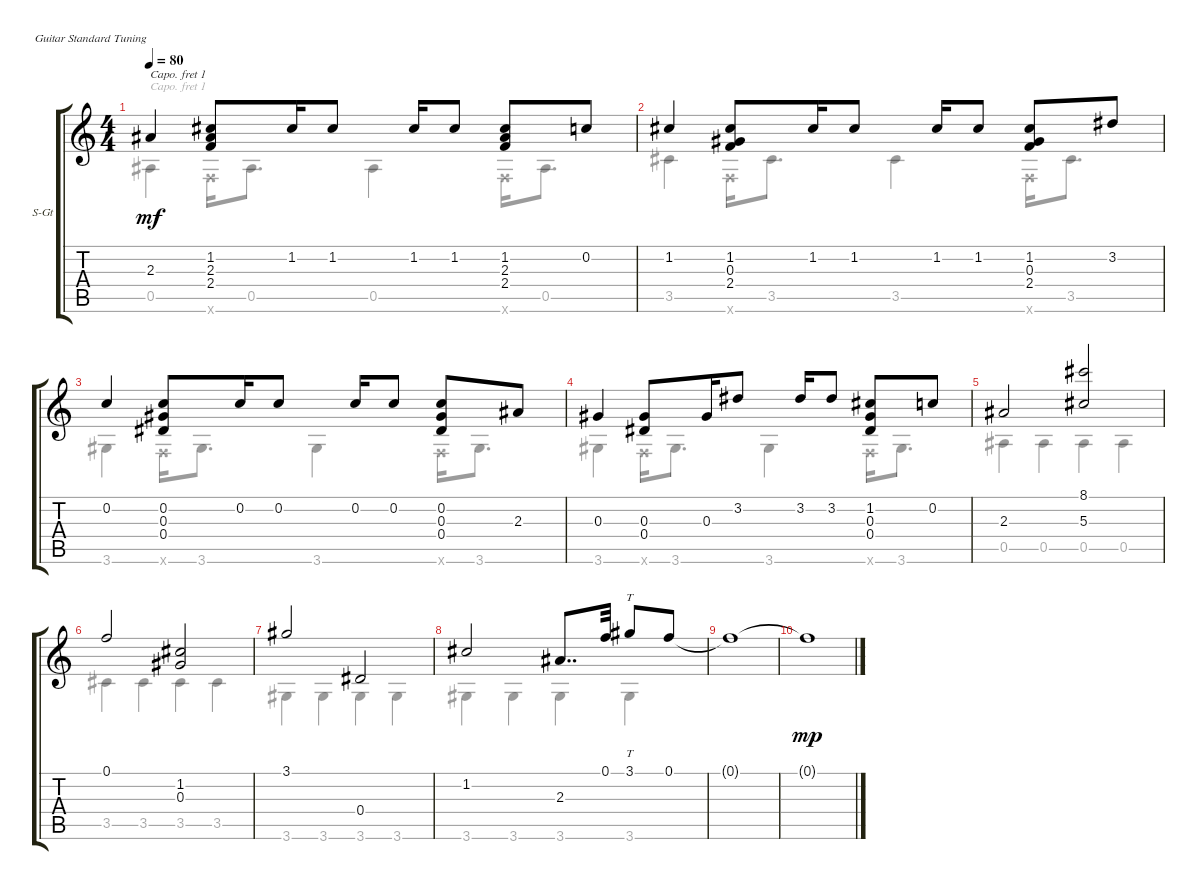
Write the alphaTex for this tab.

\defaultSystemsLayout 4
\bracketExtendMode groupsimilarinstruments
\firstSystemTrackNameOrientation horizontal
\otherSystemsTrackNameOrientation horizontal
\track ("Steel Guitar" "S-Gt") {instrument acousticguitarsteel}
\staff {score tabs}
\capo 1
\tuning (E4 B3 G3 D3 A2 E2)
\voice
\ts (4 4)
\tempo 80
\clef g2
\ks c
2.3.4{dy mf} (1.2 2.3 2.4).8 1.2.16 1.2.8 1.2.16 1.2.8 (1.2 2.3 2.4).8 0.2.8 |
1.2.4 (1.2 0.3 2.4).8 1.2.16 1.2.8 1.2.16 1.2.8 (1.2 0.3 2.4).8 3.2.8 |
0.2.4 (0.2 0.3 0.4).8 0.2.16 0.2.8 0.2.16 0.2.8 (0.2 0.3 0.4).8 2.3.8 |
0.3.4 (0.3 0.4).8 0.3.16 3.2.8 3.2.16 3.2.8 (1.2 0.3 0.4).8 0.2.8 |
2.3.2 (5.3 8.1).2 |
0.1.2 (1.2 0.3).2 |
3.1.2 0.4.2 |
1.2.2 2.3.8{dd} 0.1.32 3.1.8{tt} 0.1.8 |
0.1{t}.1 |
0.1{t}.1{dy mp}
\voice
\clef g2
\ottava regular
\simile none
\ks c
0.5.4{dy mf} 0.6{x}.16 0.5.8{d} 0.5.4 0.6{x}.16 0.5.8{d} |
3.5.4 0.6{x}.16 3.5.8{d} 3.5.4 0.6{x}.16 3.5.8{d} |
3.6.4 0.6{x}.16 3.6.8{d} 3.6.4 0.6{x}.16 3.6.8{d} |
3.6.4 0.6{x}.16 3.6.8{d} 3.6.4 0.6{x}.16 3.6.8{d} |
0.5.4 0.5.4 0.5.4 0.5.4 |
3.5.4 3.5.4 3.5.4 3.5.4 |
3.6.4 3.6.4 3.6.4 3.6.4 |
3.6.4 3.6.4 3.6.4 3.6.4 |
|
